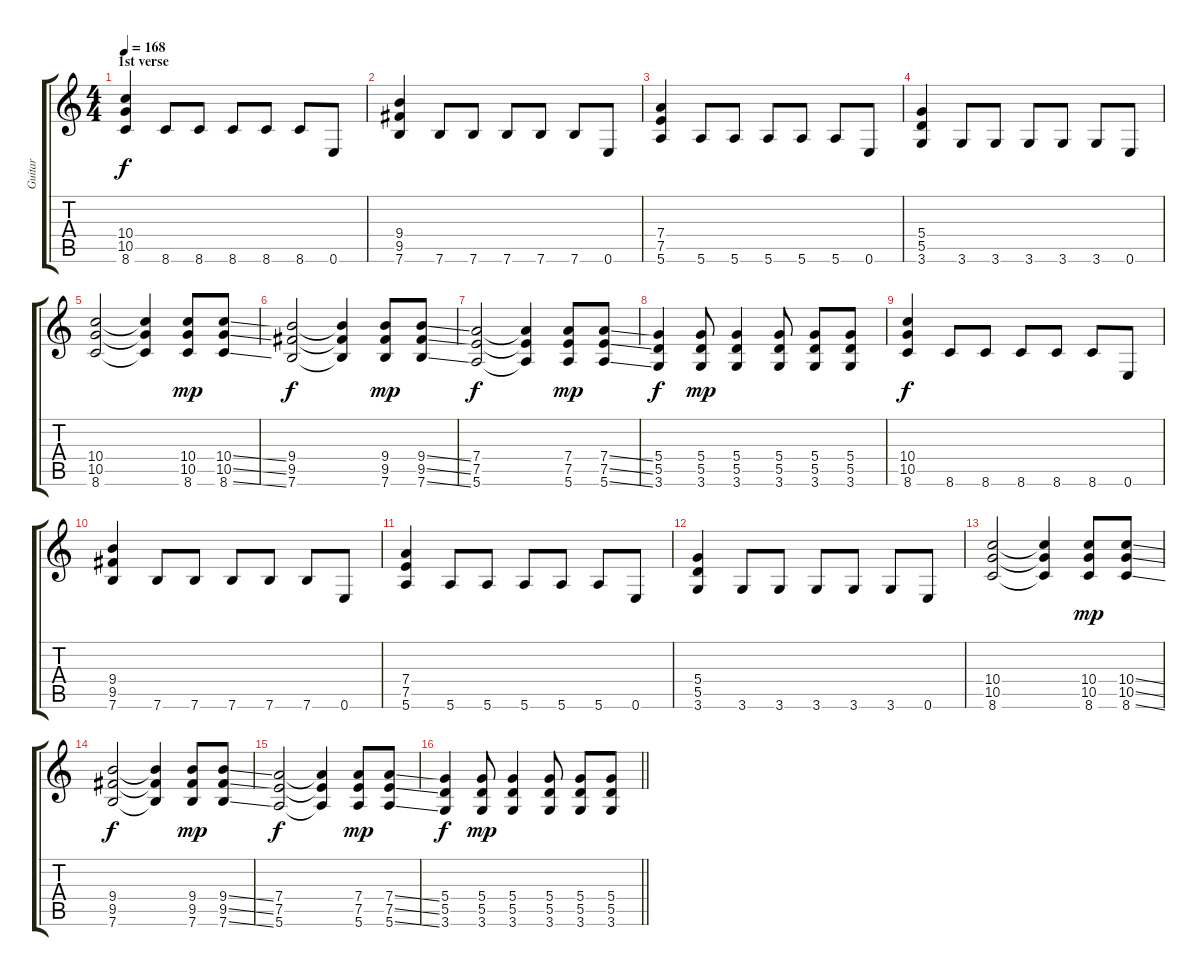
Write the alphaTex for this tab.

\track ("Guitar" "Guitar") {instrument overdrivenguitar}
\staff {score tabs}
\tuning (E4 B3 G3 D3 A2 E2) {hide}
\ts (4 4)
\section ("" "1st verse")
\tempo 168
\clef g2
\ks c
(10.4 10.5 8.6).4{dy f} 8.6.8 8.6.8 8.6.8 8.6.8 8.6.8 0.6.8 |
(9.4 9.5 7.6).4 7.6.8 7.6.8 7.6.8 7.6.8 7.6.8 0.6.8 |
(7.4 7.5 5.6).4 5.6.8 5.6.8 5.6.8 5.6.8 5.6.8 0.6.8 |
(5.4 5.5 3.6).4 3.6.8 3.6.8 3.6.8 3.6.8 3.6.8 0.6.8 |
(10.4 10.5 8.6).2 (10.4{t} 10.5{t} 8.6{t}).4 (10.4 10.5 8.6).8{dy mp} (10.4{ss} 10.5{ss} 8.6{ss}).8 |
(9.4 9.5 7.6).2{dy f} (9.4{t} 9.5{t} 7.6{t}).4 (9.4 9.5 7.6).8{dy mp} (9.4{ss} 9.5{ss} 7.6{ss}).8 |
(7.4 7.5 5.6).2{dy f} (7.4{t} 7.5{t} 5.6{t}).4 (7.4 7.5 5.6).8{dy mp} (7.4{ss} 7.5{ss} 5.6{ss}).8 |
(5.4 5.5 3.6).4{dy f} (5.4 5.5 3.6).8{dy mp} (5.4 5.5 3.6).4 (5.4 5.5 3.6).8 (5.4 5.5 3.6).8 (5.4 5.5 3.6).8 |
(10.4 10.5 8.6).4{dy f} 8.6.8 8.6.8 8.6.8 8.6.8 8.6.8 0.6.8 |
(9.4 9.5 7.6).4 7.6.8 7.6.8 7.6.8 7.6.8 7.6.8 0.6.8 |
(7.4 7.5 5.6).4 5.6.8 5.6.8 5.6.8 5.6.8 5.6.8 0.6.8 |
(5.4 5.5 3.6).4 3.6.8 3.6.8 3.6.8 3.6.8 3.6.8 0.6.8 |
(10.4 10.5 8.6).2 (10.4{t} 10.5{t} 8.6{t}).4 (10.4 10.5 8.6).8{dy mp} (10.4{ss} 10.5{ss} 8.6{ss}).8 |
(9.4 9.5 7.6).2{dy f} (9.4{t} 9.5{t} 7.6{t}).4 (9.4 9.5 7.6).8{dy mp} (9.4{ss} 9.5{ss} 7.6{ss}).8 |
(7.4 7.5 5.6).2{dy f} (7.4{t} 7.5{t} 5.6{t}).4 (7.4 7.5 5.6).8{dy mp} (7.4{ss} 7.5{ss} 5.6{ss}).8 |
\barLineRight lightlight
(5.4 5.5 3.6).4{dy f} (5.4 5.5 3.6).8{dy mp} (5.4 5.5 3.6).4 (5.4 5.5 3.6).8 (5.4 5.5 3.6).8 (5.4 5.5 3.6).8
